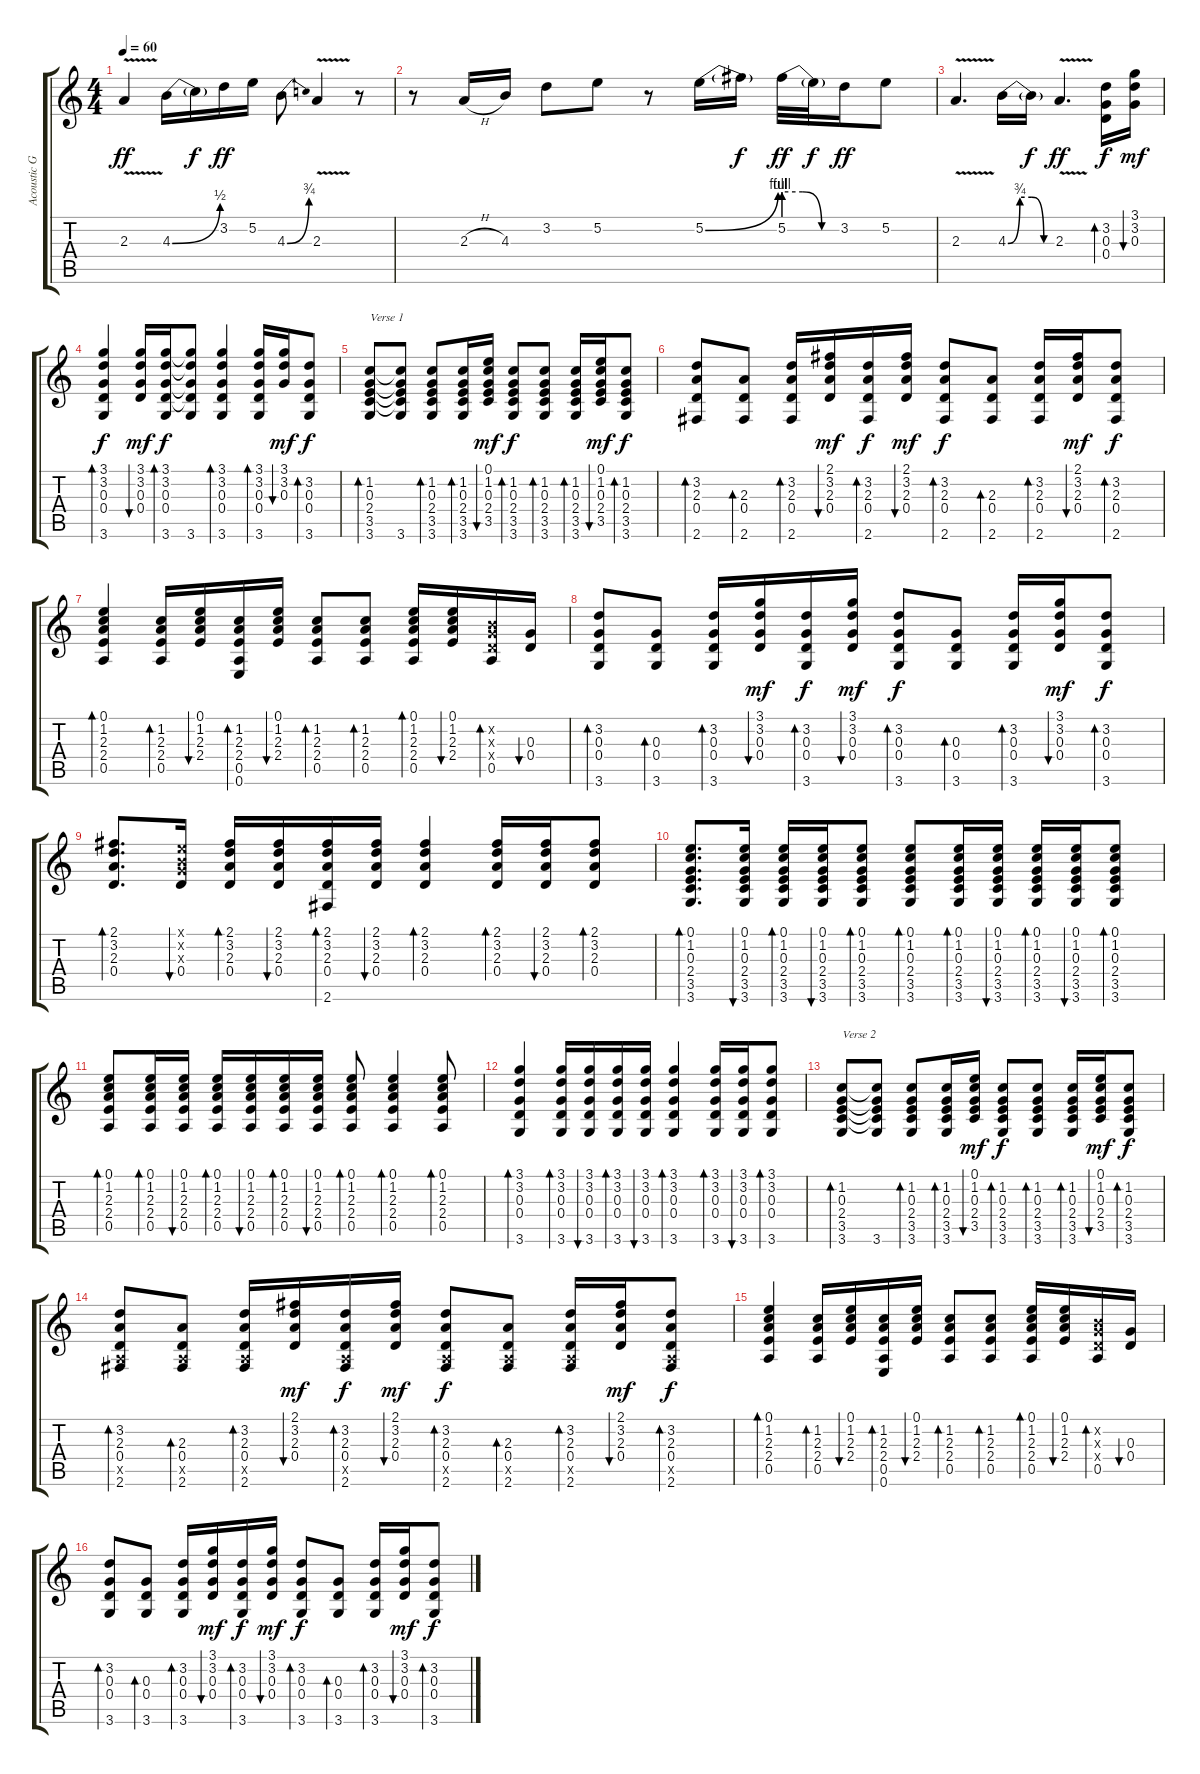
\track ("Acoustic Guitar" "Acoustic G") {instrument acousticguitarsteel}
\staff {score tabs}
\tuning (E4 B3 G3 D3 A2 E2) {hide}
\ts (4 4)
\tempo 60
\clef g2
\ks c
2.3{v}.4{dy ff} 4.3{be (bend 0 0 60 2)}.16 4.3{t}.16{dy f} 3.2.16{dy ff} 5.2.16 4.3{be (bend 0 0 60 3)}.8 2.3{v}.4 r.8 |
r.8 2.3{h}.16 4.3.16 3.2.8 5.2.8 r.8 5.2{be (bend 0 0 60 4)}.16 5.2{t}.16{dy f} 5.2{be (custom 0 4 20 4 40 0 60 0)}.32{dy ff} 5.2{t}.32{dy f} 3.2.16{dy ff} 5.2.8 |
2.3{v}.4{d} 4.3{be (custom 0 0 15 3 30 3 45 0 60 0)}.16 4.3{t}.16{dy f} 2.3{v}.4{d dy ff} (3.2 0.3 0.4).16{bd 60 dy f} (3.1 3.2 0.3).16{bu 60 dy mf} |
(3.1 3.2 0.3 0.4 3.6).4{bd 30 dy f volume 13} (3.1 3.2 0.3 0.4).16{bu 30 dy mf} (3.1 3.2 0.3 0.4 3.6).16{bd 30 dy f} (3.1{t} 3.2{t} 0.3{t} 0.4{t} 3.6).8 (3.1 3.2 0.3 0.4 3.6).4{bd 30} (3.1 3.2 0.3 0.4 3.6).16{bd 30} (3.1 3.2 0.3).16{bu 30 dy mf} (3.2 0.3 0.4 3.6).8{bd 30 dy f} |
(1.2 0.3 2.4 3.5 3.6).8{bd 30 txt "Verse 1"} (1.2{t} 0.3{t} 2.4{t} 3.5{t} 3.6).8 (1.2 0.3 2.4 3.5 3.6).8{bd 30} (1.2 0.3 2.4 3.5 3.6).16{bd 30} (0.1 1.2 0.3 2.4 3.5).16{bu 30 dy mf} (1.2 0.3 2.4 3.5 3.6).8{bd 30 dy f} (1.2 0.3 2.4 3.5 3.6).8{bd 30} (1.2 0.3 2.4 3.5 3.6).16{bd 30} (0.1 1.2 0.3 2.4 3.5).16{bu 30 dy mf} (1.2 0.3 2.4 3.5 3.6).8{bd 30 dy f} |
(3.2 2.3 0.4 2.6).8{bd 30} (2.3 0.4 2.6).8{bd 30} (3.2 2.3 0.4 2.6).16{bd 30} (2.1 3.2 2.3 0.4).16{bu 30 dy mf} (3.2 2.3 0.4 2.6).16{bd 30 dy f} (2.1 3.2 2.3 0.4).16{bu 30 dy mf} (3.2 2.3 0.4 2.6).8{bd 30 dy f} (2.3 0.4 2.6).8{bd 30} (3.2 2.3 0.4 2.6).16{bd 30} (2.1 3.2 2.3 0.4).16{bu 30 dy mf} (3.2 2.3 0.4 2.6).8{bd 30 dy f} |
(0.1 1.2 2.3 2.4 0.5).4{bd 30} (1.2 2.3 2.4 0.5).16{bd 30} (0.1 1.2 2.3 2.4).16{bu 30} (1.2 2.3 2.4 0.5 0.6).16{bd 30} (0.1 1.2 2.3 2.4).16{bu 30} (1.2 2.3 2.4 0.5).8{bd 30} (1.2 2.3 2.4 0.5).8{bd 30} (0.1 1.2 2.3 2.4 0.5).16{bd 30} (0.1 1.2 2.3 2.4).16{bu 30} (0.2{x} 0.3{x} 0.4{x} 0.5).16{bd 30} (0.3 0.4).16{bu 30} |
(3.2 0.3 0.4 3.6).8{bd 30} (0.3 0.4 3.6).8{bd 30} (3.2 0.3 0.4 3.6).16{bd 30} (3.1 3.2 0.3 0.4).16{bu 30 dy mf} (3.2 0.3 0.4 3.6).16{bd 30 dy f} (3.1 3.2 0.3 0.4).16{bu 30 dy mf} (3.2 0.3 0.4 3.6).8{bd 30 dy f} (0.3 0.4 3.6).8{bd 30} (3.2 0.3 0.4 3.6).16{bd 30} (3.1 3.2 0.3 0.4).16{bu 30 dy mf} (3.2 0.3 0.4 3.6).8{bd 30 dy f} |
(2.1 3.2 2.3 0.4).8{d bd 30} (0.1{x} 0.2{x} 0.3{x} 0.4).16{bu 30} (2.1 3.2 2.3 0.4).16{bd 30} (2.1 3.2 2.3 0.4).16{bu 30} (2.1 3.2 2.3 0.4 2.6).16{bd 30} (2.1 3.2 2.3 0.4).16{bu 30} (2.1 3.2 2.3 0.4).4{bd 30} (2.1 3.2 2.3 0.4).16{bd 30} (2.1 3.2 2.3 0.4).16{bu 30} (2.1 3.2 2.3 0.4).8{bd 30} |
(0.1 1.2 0.3 2.4 3.5 3.6).8{d bd 30} (0.1 1.2 0.3 2.4 3.5 3.6).16{bu 30} (0.1 1.2 0.3 2.4 3.5 3.6).16{bd 30} (0.1 1.2 0.3 2.4 3.5 3.6).16{bu 30} (0.1 1.2 0.3 2.4 3.5 3.6).8{bd 30} (0.1 1.2 0.3 2.4 3.5 3.6).8{bd 30} (0.1 1.2 0.3 2.4 3.5 3.6).16{bd 30} (0.1 1.2 0.3 2.4 3.5 3.6).16{bu 30} (0.1 1.2 0.3 2.4 3.5 3.6).16{bd 30} (0.1 1.2 0.3 2.4 3.5 3.6).16{bu 30} (0.1 1.2 0.3 2.4 3.5 3.6).8{bd 30} |
(0.1 1.2 2.3 2.4 0.5).8{bd 30} (0.1 1.2 2.3 2.4 0.5).16{bd 30} (0.1 1.2 2.3 2.4 0.5).16{bu 30} (0.1 1.2 2.3 2.4 0.5).16{bd 30} (0.1 1.2 2.3 2.4 0.5).16{bu 30} (0.1 1.2 2.3 2.4 0.5).16{bd 30} (0.1 1.2 2.3 2.4 0.5).16{bu 30} (0.1 1.2 2.3 2.4 0.5).8{bd 30} (0.1 1.2 2.3 2.4 0.5).4{bd 30} (0.1 1.2 2.3 2.4 0.5).8{bd 30} |
(3.1 3.2 0.3 0.4 3.6).4{bd 30} (3.1 3.2 0.3 0.4 3.6).16{bd 30} (3.1 3.2 0.3 0.4 3.6).16{bu 30} (3.1 3.2 0.3 0.4 3.6).16{bd 30} (3.1 3.2 0.3 0.4 3.6).16{bu 30} (3.1 3.2 0.3 0.4 3.6).4{bd 30} (3.1 3.2 0.3 0.4 3.6).16{bd 30} (3.1 3.2 0.3 0.4 3.6).16{bu 30} (3.1 3.2 0.3 0.4 3.6).8{bd 30} |
(1.2 0.3 2.4 3.5 3.6).8{bd 30 txt "Verse 2"} (1.2{t} 0.3{t} 2.4{t} 3.5{t} 3.6).8 (1.2 0.3 2.4 3.5 3.6).8{bd 30} (1.2 0.3 2.4 3.5 3.6).16{bd 30} (0.1 1.2 0.3 2.4 3.5).16{bu 30 dy mf} (1.2 0.3 2.4 3.5 3.6).8{bd 30 dy f} (1.2 0.3 2.4 3.5 3.6).8{bd 30} (1.2 0.3 2.4 3.5 3.6).16{bd 30} (0.1 1.2 0.3 2.4 3.5).16{bu 30 dy mf} (1.2 0.3 2.4 3.5 3.6).8{bd 30 dy f} |
(3.2 2.3 0.4 0.5{x} 2.6).8{bd 30} (2.3 0.4 0.5{x} 2.6).8{bd 30} (3.2 2.3 0.4 0.5{x} 2.6).16{bd 30} (2.1 3.2 2.3 0.4).16{bu 30 dy mf} (3.2 2.3 0.4 0.5{x} 2.6).16{bd 30 dy f} (2.1 3.2 2.3 0.4).16{bu 30 dy mf} (3.2 2.3 0.4 0.5{x} 2.6).8{bd 30 dy f} (2.3 0.4 0.5{x} 2.6).8{bd 30} (3.2 2.3 0.4 0.5{x} 2.6).16{bd 30} (2.1 3.2 2.3 0.4).16{bu 30 dy mf} (3.2 2.3 0.4 0.5{x} 2.6).8{bd 30 dy f} |
(0.1 1.2 2.3 2.4 0.5).4{bd 30} (1.2 2.3 2.4 0.5).16{bd 30} (0.1 1.2 2.3 2.4).16{bu 30} (1.2 2.3 2.4 0.5 0.6).16{bd 30} (0.1 1.2 2.3 2.4).16{bu 30} (1.2 2.3 2.4 0.5).8{bd 30} (1.2 2.3 2.4 0.5).8{bd 30} (0.1 1.2 2.3 2.4 0.5).16{bd 30} (0.1 1.2 2.3 2.4).16{bu 30} (0.2{x} 0.3{x} 0.4{x} 0.5).16{bd 30} (0.3 0.4).16{bu 30} |
(3.2 0.3 0.4 3.6).8{bd 30} (0.3 0.4 3.6).8{bd 30} (3.2 0.3 0.4 3.6).16{bd 30} (3.1 3.2 0.3 0.4).16{bu 30 dy mf} (3.2 0.3 0.4 3.6).16{bd 30 dy f} (3.1 3.2 0.3 0.4).16{bu 30 dy mf} (3.2 0.3 0.4 3.6).8{bd 30 dy f} (0.3 0.4 3.6).8{bd 30} (3.2 0.3 0.4 3.6).16{bd 30} (3.1 3.2 0.3 0.4).16{bu 30 dy mf} (3.2 0.3 0.4 3.6).8{bd 30 dy f}
